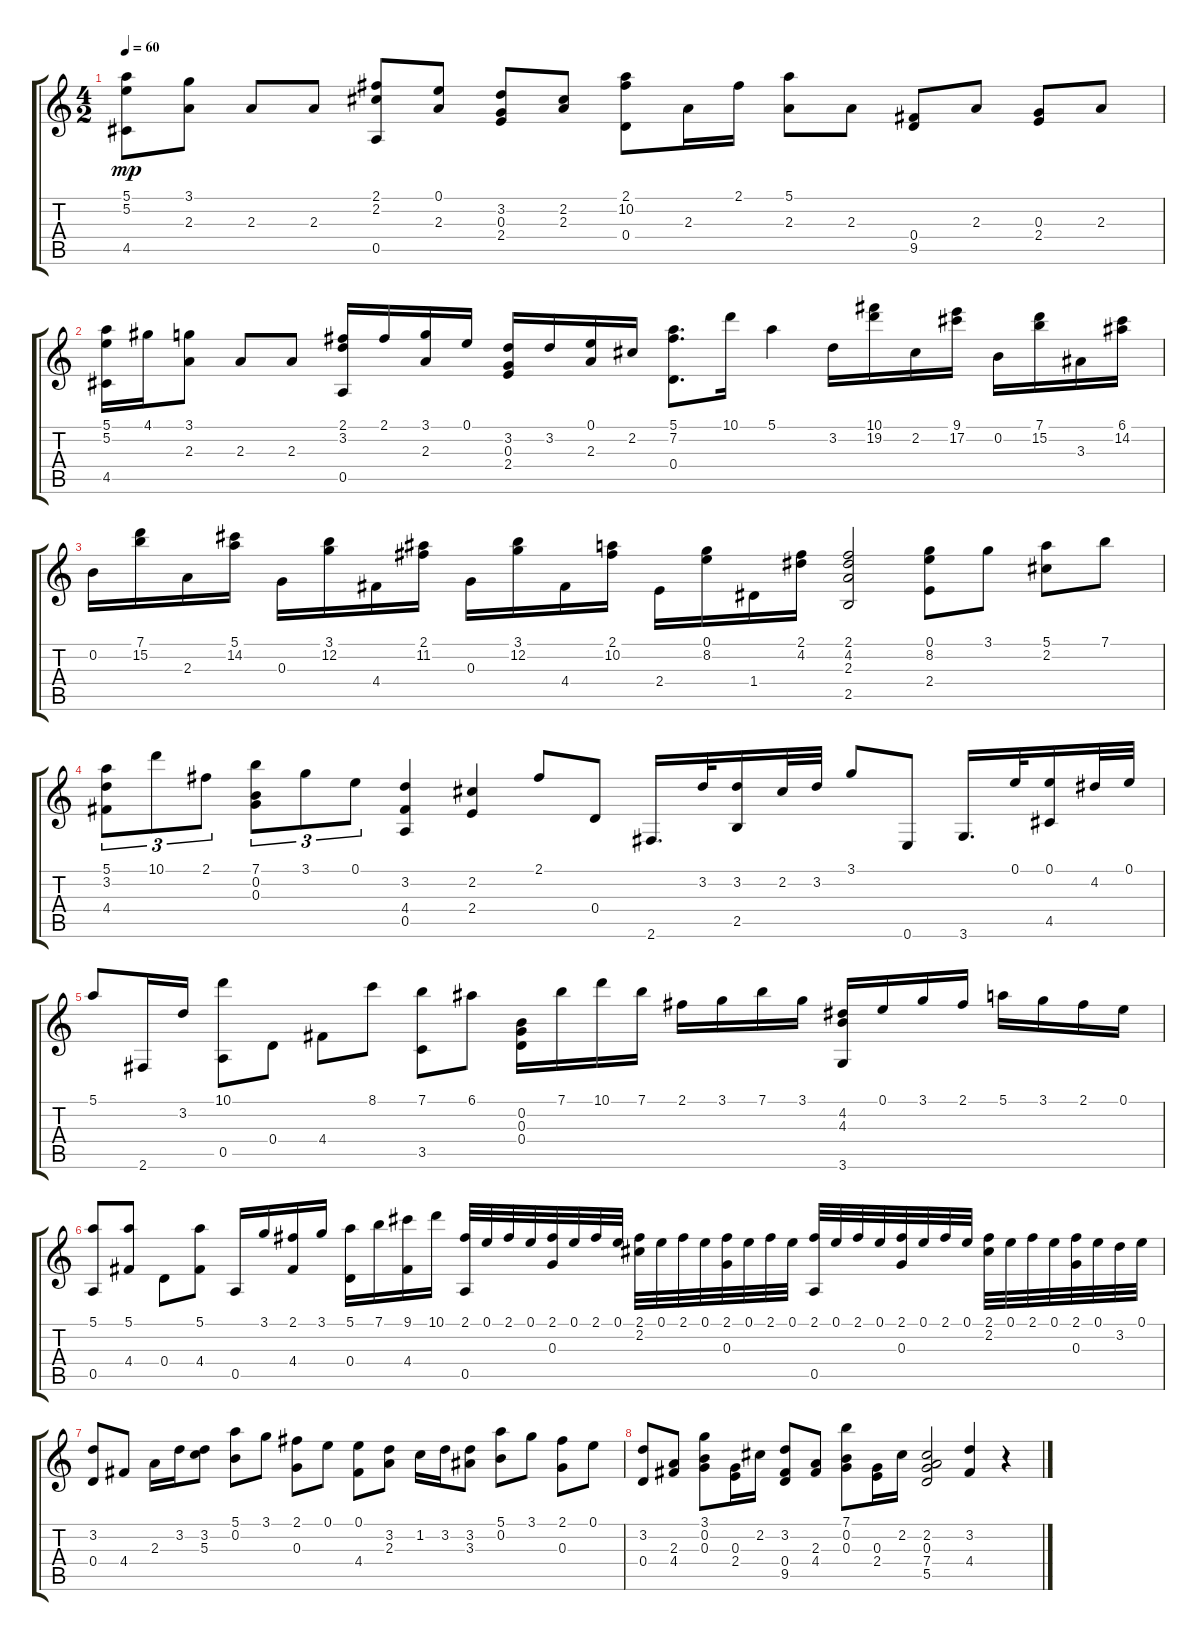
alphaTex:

\track "" {instrument acousticguitarnylon}
\staff {score tabs}
\tuning (E4 B3 G3 D3 A2 E2) {hide}
\ts (4 2)
\tempo 60
\clef g2
\ks c
(5.1 5.2 4.5).8{dy mp} (3.1 2.3).8 2.3.8 2.3.8 (2.1 2.2 0.5).8 (0.1 2.3).8 (3.2 0.3 2.4).8 (2.2 2.3).8 (2.1 10.2 0.4).8 2.3.16 2.1.16 (5.1 2.3).8 2.3.8 (0.4 9.5).8 2.3.8 (0.3 2.4).8 2.3.8 |
(5.1 5.2 4.5).16 4.1.16 (3.1 2.3).8 2.3.8 2.3.8 (2.1 3.2 0.5).16 2.1.16 (3.1 2.3).16 0.1.16 (3.2 0.3 2.4).16 3.2.16 (0.1 2.3).16 2.2.16 (5.1 7.2 0.4).8{d} 10.1.16 5.1.4 3.2.16 (10.1 19.2).16 2.2.16 (9.1 17.2).16 0.2.16 (7.1 15.2).16 3.3.16 (6.1 14.2).16 |
0.2.16 (7.1 15.2).16 2.3.16 (5.1 14.2).16 0.3.16 (3.1 12.2).16 4.4.16 (2.1 11.2).16 0.3.16 (3.1 12.2).16 4.4.16 (2.1 10.2).16 2.4.16 (0.1 8.2).16 1.4.16 (2.1 4.2).16 (2.1 4.2 2.3 2.5).2 (0.1 8.2 2.4).8 3.1.8 (5.1 2.2).8 7.1.8 |
(5.1 3.2 4.4).8{tu (3 2)} 10.1.8{tu (3 2)} 2.1.8{tu (3 2)} (7.1 0.2 0.3).8{tu (3 2)} 3.1.8{tu (3 2)} 0.1.8{tu (3 2)} (3.2 4.4 0.5).4 (2.2 2.4).4 2.1.8 0.4.8 2.6.16{d} 3.2.32 (3.2 2.5).16 2.2.32 3.2.32 3.1.8 0.6.8 3.6.16{d} 0.1.32 (0.1 4.5).16 4.2.32 0.1.32 |
5.1.8 2.6.16 3.2.16 (10.1 0.5).8 0.4.8 4.4.8 8.1.8 (7.1 3.5).8 6.1.8 (0.2 0.3 0.4).16 7.1.16 10.1.16 7.1.16 2.1.16 3.1.16 7.1.16 3.1.16 (4.2 4.3 3.6).16 0.1.16 3.1.16 2.1.16 5.1.16 3.1.16 2.1.16 0.1.16 |
(5.1 0.5).8 (5.1 4.4).8 0.4.8 (5.1 4.4).8 0.5.16 3.1.16 (2.1 4.4).16 3.1.16 (5.1 0.4).16 7.1.16 (9.1 4.4).16 10.1.16 (2.1 0.5).32 0.1.32 2.1.32 0.1.32 (2.1 0.3).32 0.1.32 2.1.32 0.1.32 (2.1 2.2).32 0.1.32 2.1.32 0.1.32 (2.1 0.3).32 0.1.32 2.1.32 0.1.32 (2.1 0.5).32 0.1.32 2.1.32 0.1.32 (2.1 0.3).32 0.1.32 2.1.32 0.1.32 (2.1 2.2).32 0.1.32 2.1.32 0.1.32 (2.1 0.3).32 0.1.32 3.2.32 0.1.32 |
(3.2 0.4).8 4.4.8 2.3.16 3.2.16 (3.2 5.3).8 (5.1 0.2).8 3.1.8 (2.1 0.3).8 0.1.8 (0.1 4.4).8 (3.2 2.3).8 1.2.16 3.2.16 (3.2 3.3).8 (5.1 0.2).8 3.1.8 (2.1 0.3).8 0.1.8 |
(3.2 0.4).8 (2.3 4.4).8 (3.1 0.2 0.3).8 (0.3 2.4).16 2.2.16 (3.2 0.4 9.5).8 (2.3 4.4).8 (7.1 0.2 0.3).8 (0.3 2.4).16 2.2.16 (2.2 0.3 7.4 5.5).2 (3.2 4.4).4 r.4
